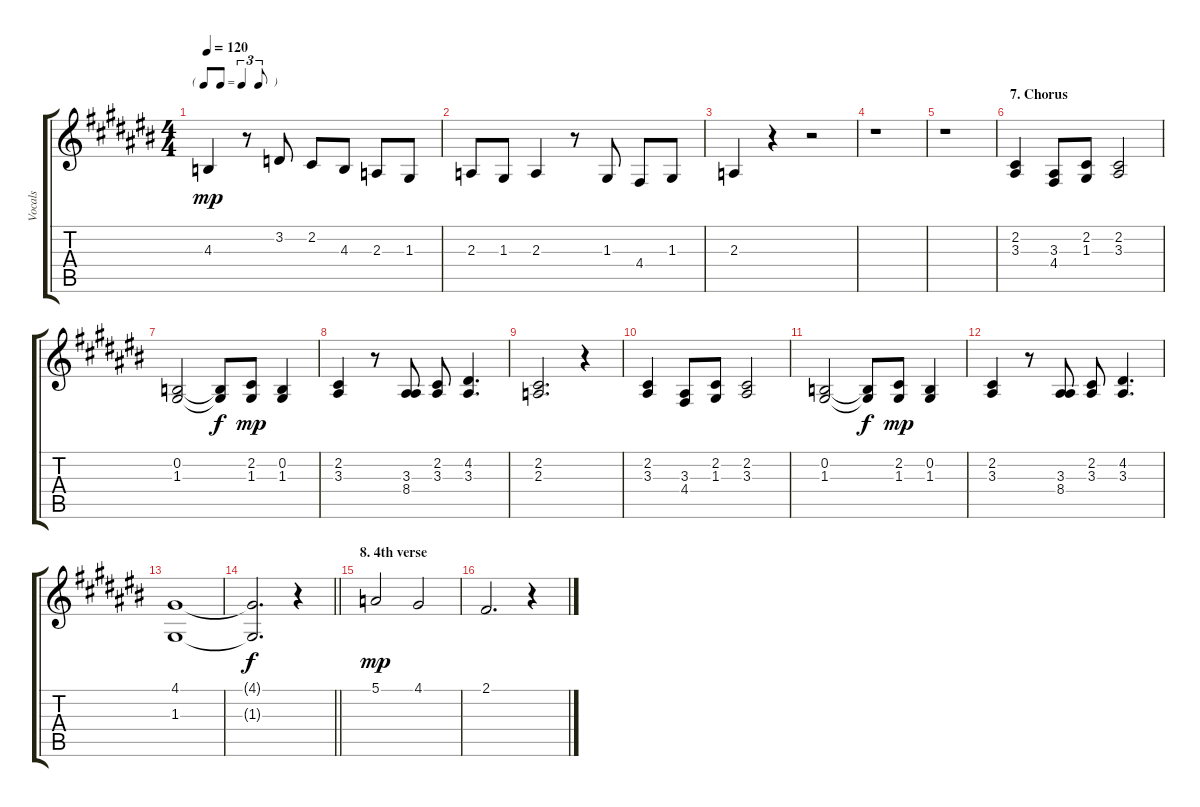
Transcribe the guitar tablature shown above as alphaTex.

\track ("Vocals" "Vocals") {mute instrument pad4choir}
\staff {score tabs}
\tuning (E4 B3 G3 D3 A2 E2) {hide}
\ts (4 4)
\tf triplet8th
\tempo 120
\clef g2
\ks c#
4.3.4{dy mp} r.8 3.2.8 2.2.8 4.3.8 2.3.8 1.3.8 |
2.3.8 1.3.8 2.3.4 r.8 1.3.8 4.4.8 1.3.8 |
2.3.4 r.4 r.2 |
r.1 |
r.1 |
\section ("" "7. Chorus")
(2.2 3.3).4 (3.3 4.4).8 (2.2 1.3).8 (2.2 3.3).2 |
(0.2 1.3).2 (0.2{t} 1.3{t}).8{dy f} (2.2 1.3).8{dy mp} (0.2 1.3).4 |
(2.2 3.3).4 r.8 (3.3 8.4).8 (2.2 3.3).8 (4.2 3.3).4{d} |
(2.2 2.3).2{d} r.4 |
(2.2 3.3).4 (3.3 4.4).8 (2.2 1.3).8 (2.2 3.3).2 |
(0.2 1.3).2 (0.2{t} 1.3{t}).8{dy f} (2.2 1.3).8{dy mp} (0.2 1.3).4 |
(2.2 3.3).4 r.8 (3.3 8.4).8 (2.2 3.3).8 (4.2 3.3).4{d} |
(4.1 1.3).1 |
\barLineRight lightlight
(4.1{t} 1.3{t}).2{d dy f} r.4 |
\section ("" "8. 4th verse")
5.1.2{dy mp} 4.1.2 |
2.1.2{d} r.4
